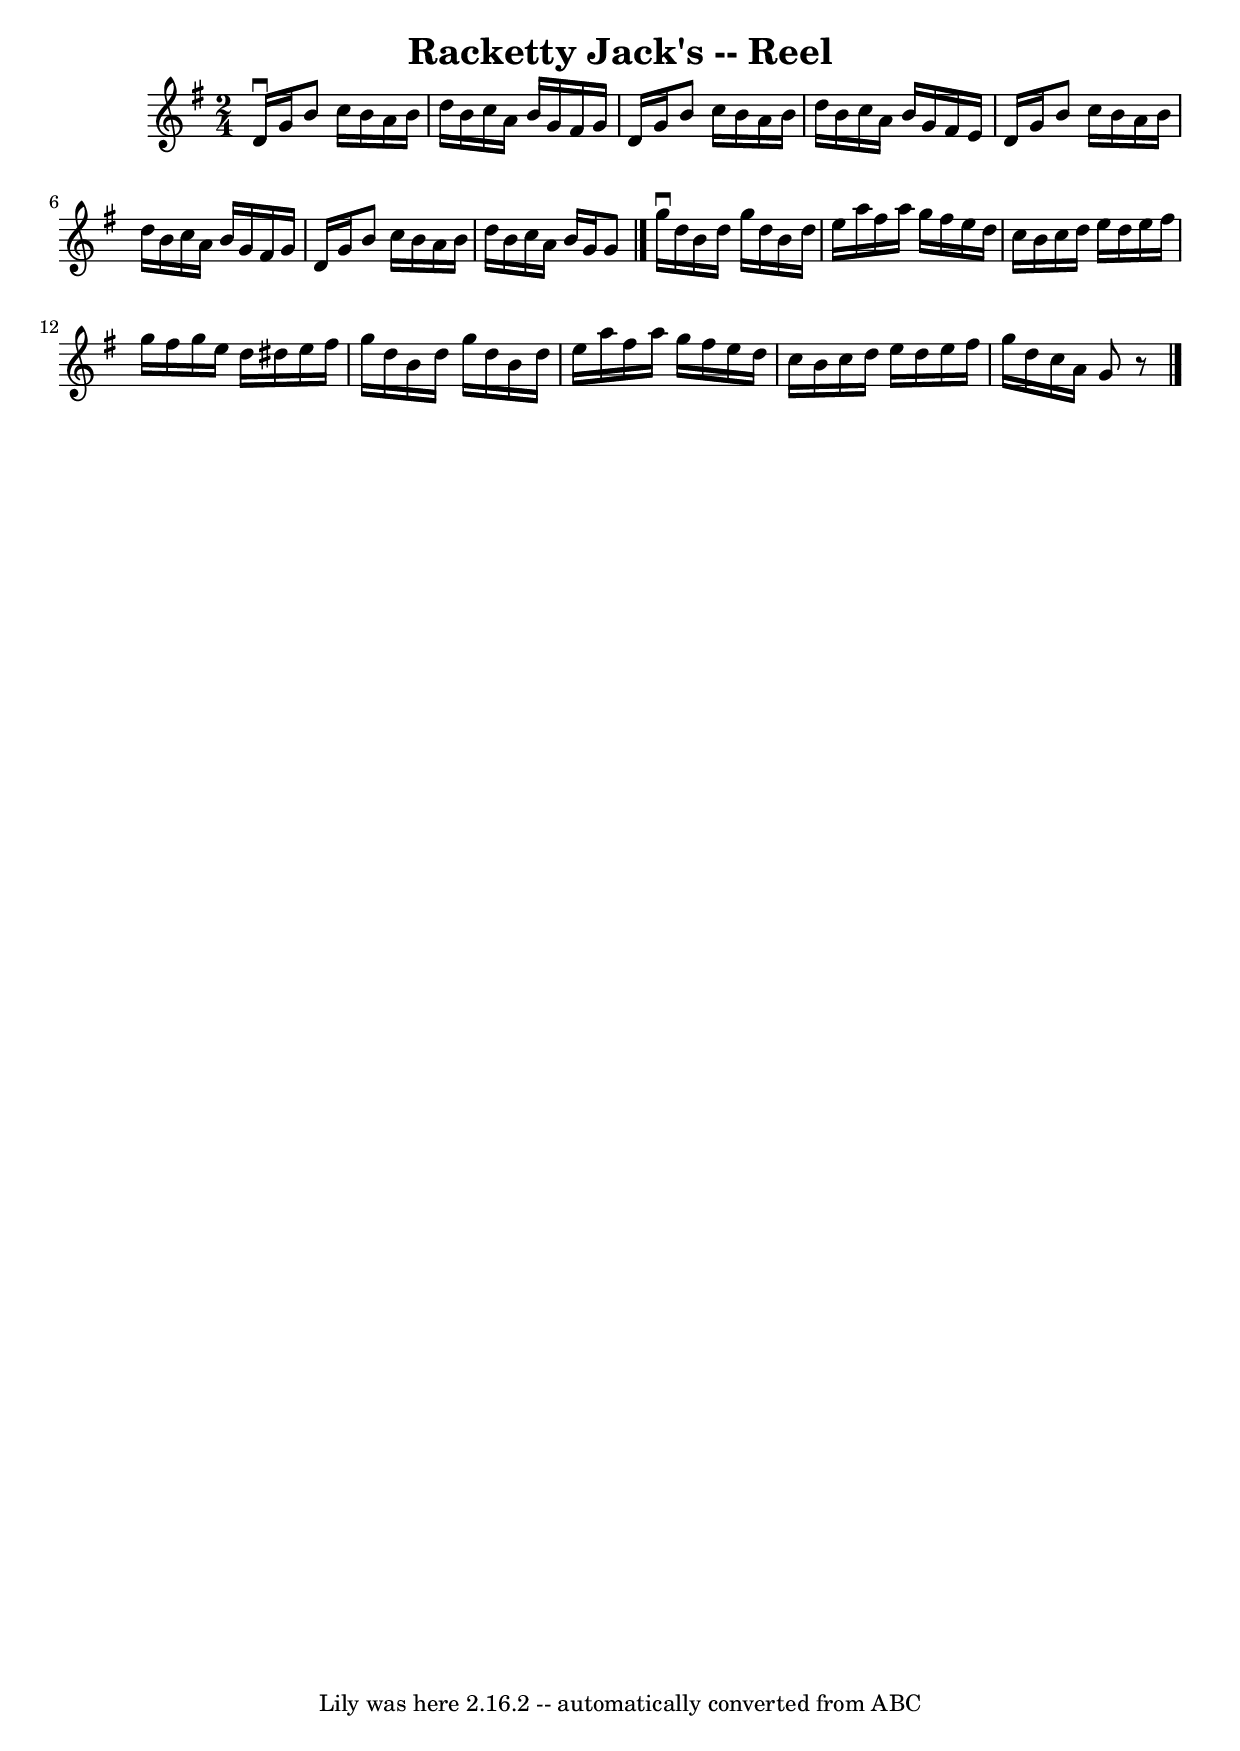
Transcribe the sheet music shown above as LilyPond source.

\version "2.7.40"
\include "Mammoth.ily"
\header {
	%% book = "Ryan's Mammoth Collection"
	crossRefNumber = "1"
	footnotes = "\\\\300"
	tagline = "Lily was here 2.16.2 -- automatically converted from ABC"
	title = "Racketty Jack's -- Reel"
}
voicedefault =  {


\time 2/4 
\key g \major d'16^\downbow g'16 b'8 c''16 b'16 a'16 
 b'16    |
 d''16 b'16 c''16 a'16 b'16 g'16 fis'16  
 g'16    |
 d'16 g'16 b'8 c''16 b'16 a'16 b'16    
|
 d''16 b'16 c''16 a'16 b'16 g'16 fis'16 e'16    
|
 d'16 g'16 b'8 c''16 b'16 a'16 b'16    |
   
d''16 b'16 c''16 a'16 b'16 g'16 fis'16 g'16    |
   
d'16 g'16 b'8 c''16 b'16 a'16 b'16    |
 d''16    
b'16 c''16 a'16 b'16 g'16 g'8    \bar "|."     \bar "|." g''16 
^\downbow d''16 b'16 d''16 g''16 d''16 b'16 d''16    
|
 e''16 a''16 fis''16 a''16 g''16 fis''16 e''16    
d''16    |
 c''16 b'16 c''16 d''16 e''16 d''16 e''16  
 fis''16    |
 g''16 fis''16 g''16 e''16 d''16 dis''16  
 e''16 fis''16    |
 g''16 d''16 b'16 d''16 g''16    
d''16 b'16 d''16    |
 e''16 a''16 fis''16 a''16    
g''16 fis''16 e''16 d''16    |
 c''16 b'16 c''16    
d''16 e''16 d''16 e''16 fis''16    |
 g''16 d''16    
c''16 a'16 g'8    r8   \bar "|."   
}

\score{
    <<

	\context Staff="default"
	{
	    \voicedefault 
	}

    >>
	\layout {
	}
	\midi {}
}
